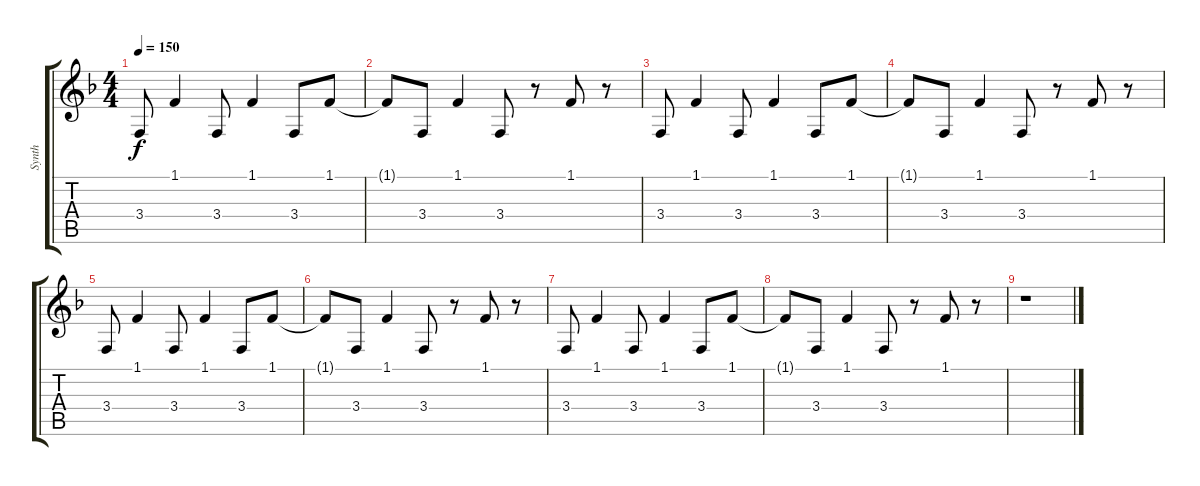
\track ("Synth" "Synth") {instrument lead2sawtooth}
\staff {score tabs}
\tuning (E4 B3 G3 D3 A2 E2) {hide}
\ts (4 4)
\tempo 150
\clef g2
\ks f
3.4.8{dy f} 1.1.4 3.4.8 1.1.4 3.4.8 1.1.8 |
1.1{t}.8 3.4.8 1.1.4 3.4.8 r.8 1.1.8 r.8 |
3.4.8 1.1.4 3.4.8 1.1.4 3.4.8 1.1.8 |
1.1{t}.8 3.4.8 1.1.4 3.4.8 r.8 1.1.8 r.8 |
3.4.8 1.1.4 3.4.8 1.1.4 3.4.8 1.1.8 |
1.1{t}.8 3.4.8 1.1.4 3.4.8 r.8 1.1.8 r.8 |
3.4.8 1.1.4 3.4.8 1.1.4 3.4.8 1.1.8 |
1.1{t}.8 3.4.8 1.1.4 3.4.8 r.8 1.1.8 r.8 |
r.1
